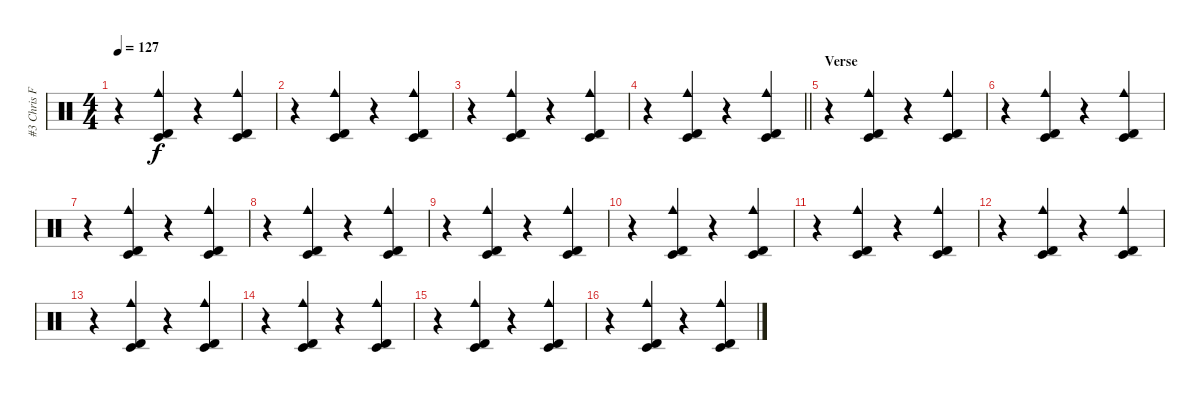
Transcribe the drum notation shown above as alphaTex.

\track ("#3 Chris Fehn" "#3 Chris F") {instrument percussion}
\staff {score}
\articulation defaults
\ts (4 4)
\tempo 127
\clef neutral
\ks c
r.4{dy f} ("Cowbell medium (hit)" "Timbale high (hit)" "Timbale low (hit)").4 r.4 ("Cowbell medium (hit)" "Timbale high (hit)" "Timbale low (hit)").4 |
r.4 ("Cowbell medium (hit)" "Timbale high (hit)" "Timbale low (hit)").4 r.4 ("Cowbell medium (hit)" "Timbale high (hit)" "Timbale low (hit)").4 |
r.4 ("Cowbell medium (hit)" "Timbale high (hit)" "Timbale low (hit)").4 r.4 ("Cowbell medium (hit)" "Timbale high (hit)" "Timbale low (hit)").4 |
\barLineRight lightlight
r.4 ("Cowbell medium (hit)" "Timbale high (hit)" "Timbale low (hit)").4 r.4 ("Cowbell medium (hit)" "Timbale high (hit)" "Timbale low (hit)").4 |
\section ("" "Verse")
r.4 ("Cowbell medium (hit)" "Timbale high (hit)" "Timbale low (hit)").4 r.4 ("Cowbell medium (hit)" "Timbale high (hit)" "Timbale low (hit)").4 |
r.4 ("Cowbell medium (hit)" "Timbale high (hit)" "Timbale low (hit)").4 r.4 ("Cowbell medium (hit)" "Timbale high (hit)" "Timbale low (hit)").4 |
r.4 ("Cowbell medium (hit)" "Timbale high (hit)" "Timbale low (hit)").4 r.4 ("Cowbell medium (hit)" "Timbale high (hit)" "Timbale low (hit)").4 |
r.4 ("Cowbell medium (hit)" "Timbale high (hit)" "Timbale low (hit)").4 r.4 ("Cowbell medium (hit)" "Timbale high (hit)" "Timbale low (hit)").4 |
r.4 ("Cowbell medium (hit)" "Timbale high (hit)" "Timbale low (hit)").4 r.4 ("Cowbell medium (hit)" "Timbale high (hit)" "Timbale low (hit)").4 |
r.4 ("Cowbell medium (hit)" "Timbale high (hit)" "Timbale low (hit)").4 r.4 ("Cowbell medium (hit)" "Timbale high (hit)" "Timbale low (hit)").4 |
r.4 ("Cowbell medium (hit)" "Timbale high (hit)" "Timbale low (hit)").4 r.4 ("Cowbell medium (hit)" "Timbale high (hit)" "Timbale low (hit)").4 |
r.4 ("Cowbell medium (hit)" "Timbale high (hit)" "Timbale low (hit)").4 r.4 ("Cowbell medium (hit)" "Timbale high (hit)" "Timbale low (hit)").4 |
r.4 ("Cowbell medium (hit)" "Timbale high (hit)" "Timbale low (hit)").4 r.4 ("Cowbell medium (hit)" "Timbale high (hit)" "Timbale low (hit)").4 |
r.4 ("Cowbell medium (hit)" "Timbale high (hit)" "Timbale low (hit)").4 r.4 ("Cowbell medium (hit)" "Timbale high (hit)" "Timbale low (hit)").4 |
r.4 ("Cowbell medium (hit)" "Timbale high (hit)" "Timbale low (hit)").4 r.4 ("Cowbell medium (hit)" "Timbale high (hit)" "Timbale low (hit)").4 |
r.4 ("Cowbell medium (hit)" "Timbale high (hit)" "Timbale low (hit)").4 r.4 ("Cowbell medium (hit)" "Timbale high (hit)" "Timbale low (hit)").4
